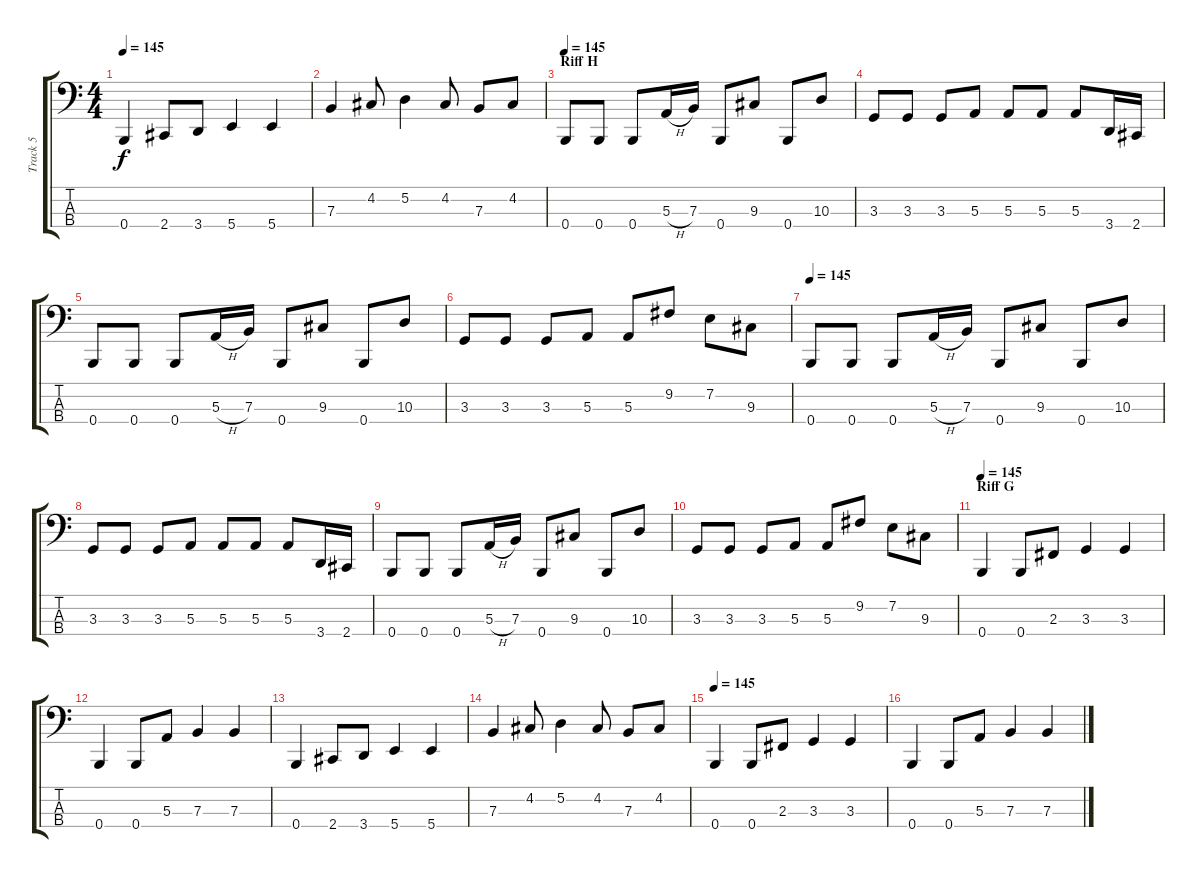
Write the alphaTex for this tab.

\track ("Track 5" "Track 5") {instrument electricbassfinger}
\staff {score tabs}
\tuning (D2 A1 E1 B0) {hide}
\ts (4 4)
\tempo 145
\clef f4
\ks c
0.4.4{dy f} 2.4.8 3.4.8 5.4.4 5.4.4 |
7.3.4 4.2.8 5.2.4 4.2.8 7.3.8 4.2.8 |
\section ("" "Riff H")
\tempo 145
0.4.8 0.4.8 0.4.8 5.3{h}.16 7.3.16 0.4.8 9.3.8 0.4.8 10.3.8 |
3.3.8 3.3.8 3.3.8 5.3.8 5.3.8 5.3.8 5.3.8 3.4.16 2.4.16 |
0.4.8 0.4.8 0.4.8 5.3{h}.16 7.3.16 0.4.8 9.3.8 0.4.8 10.3.8 |
3.3.8 3.3.8 3.3.8 5.3.8 5.3.8 9.2.8 7.2.8 9.3.8 |
\tempo 145
0.4.8 0.4.8 0.4.8 5.3{h}.16 7.3.16 0.4.8 9.3.8 0.4.8 10.3.8 |
3.3.8 3.3.8 3.3.8 5.3.8 5.3.8 5.3.8 5.3.8 3.4.16 2.4.16 |
0.4.8 0.4.8 0.4.8 5.3{h}.16 7.3.16 0.4.8 9.3.8 0.4.8 10.3.8 |
3.3.8 3.3.8 3.3.8 5.3.8 5.3.8 9.2.8 7.2.8 9.3.8 |
\section ("" "Riff G")
\tempo 145
0.4.4 0.4.8 2.3.8 3.3.4 3.3.4 |
0.4.4 0.4.8 5.3.8 7.3.4 7.3.4 |
0.4.4 2.4.8 3.4.8 5.4.4 5.4.4 |
7.3.4 4.2.8 5.2.4 4.2.8 7.3.8 4.2.8 |
\tempo 145
0.4.4 0.4.8 2.3.8 3.3.4 3.3.4 |
0.4.4 0.4.8 5.3.8 7.3.4 7.3.4
